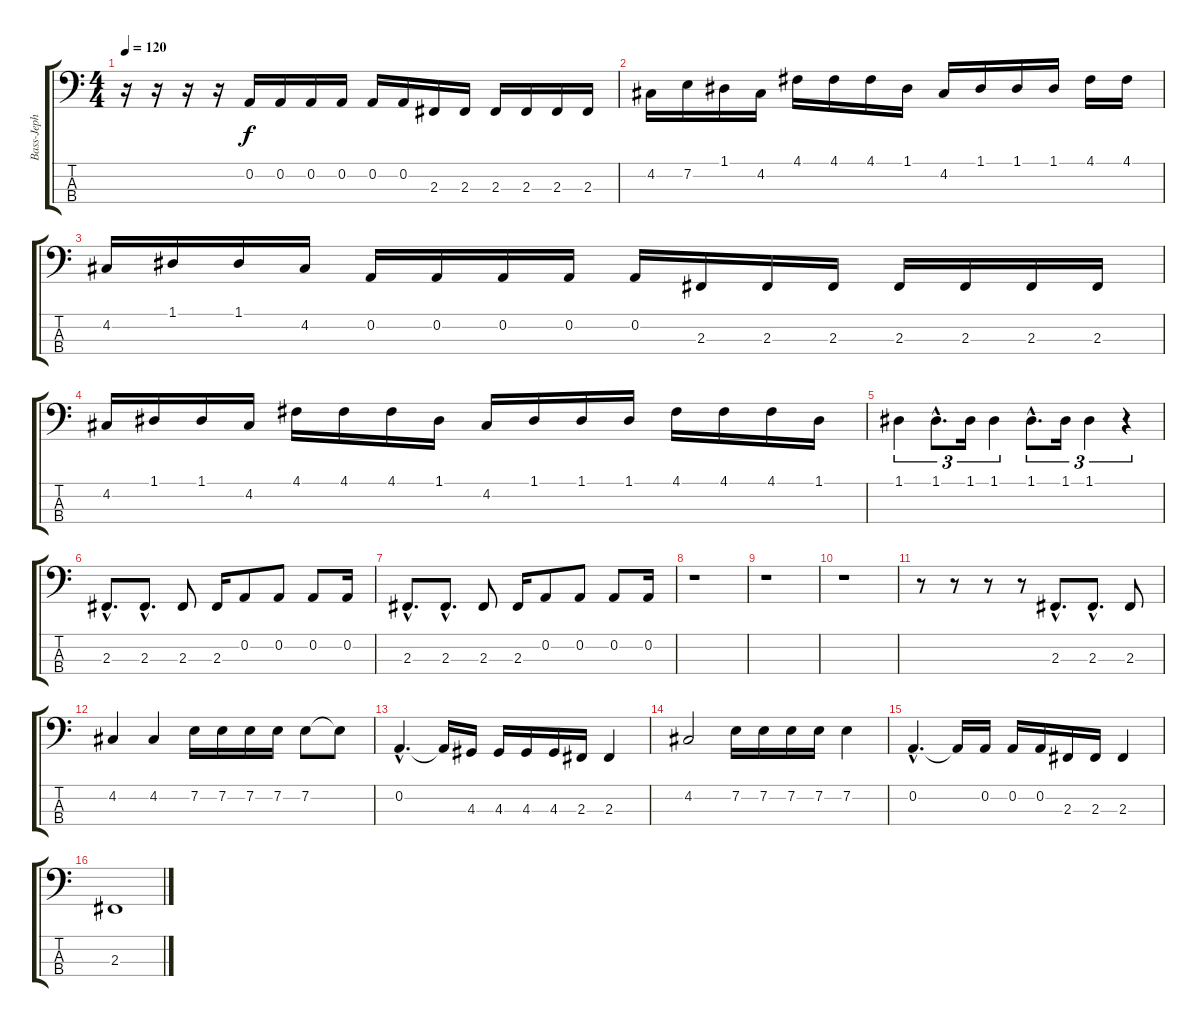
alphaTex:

\track ("Bass-Jeph Howard" "Bass-Jeph ") {instrument electricbassfinger}
\staff {score tabs}
\tuning (D2 A1 E1 B0) {hide}
\ts (4 4)
\tempo 120
\clef f4
\ks c
r.16{dy f} r.16 r.16 r.16 0.2.16 0.2.16 0.2.16 0.2.16 0.2.16 0.2.16 2.3.16 2.3.16 2.3.16 2.3.16 2.3.16 2.3.16 |
4.2.16 7.2.16 1.1.16 4.2.16 4.1.16 4.1.16 4.1.16 1.1.16 4.2.16 1.1.16 1.1.16 1.1.16 4.1.16 4.1.16 |
4.2.16 1.1.16 1.1.16 4.2.16 0.2.16 0.2.16 0.2.16 0.2.16 0.2.16 2.3.16 2.3.16 2.3.16 2.3.16 2.3.16 2.3.16 2.3.16 |
4.2.16 1.1.16 1.1.16 4.2.16 4.1.16 4.1.16 4.1.16 1.1.16 4.2.16 1.1.16 1.1.16 1.1.16 4.1.16 4.1.16 4.1.16 1.1.16 |
1.1.4{tu (3 2)} 1.1{hac}.8{d tu (3 2)} 1.1.16{tu (3 2)} 1.1.4{tu (3 2)} 1.1{hac}.8{d tu (3 2)} 1.1.16{tu (3 2)} 1.1.4{tu (3 2)} r.4{tu (3 2)} |
2.3{hac}.8{d} 2.3{hac}.8{d} 2.3.8 2.3.16 0.2.8 0.2.8 0.2.8 0.2.16 |
2.3{hac}.8{d} 2.3{hac}.8{d} 2.3.8 2.3.16 0.2.8 0.2.8 0.2.8 0.2.16 |
r.1 |
r.1 |
r.1 |
r.8 r.8 r.8 r.8 2.3{hac}.8{d} 2.3{hac}.8{d} 2.3.8 |
4.2.4 4.2.4 7.2.16 7.2.16 7.2.16 7.2.16 7.2.8 7.2{t}.8 |
0.2{hac}.4{d} 0.2{t}.16 4.3.16 4.3.16 4.3.16 4.3.16 2.3.16 2.3.4 |
4.2.2 7.2.16 7.2.16 7.2.16 7.2.16 7.2.4 |
0.2{hac}.4{d} 0.2{t}.16 0.2.16 0.2.16 0.2.16 2.3.16 2.3.16 2.3.4 |
2.3.1
